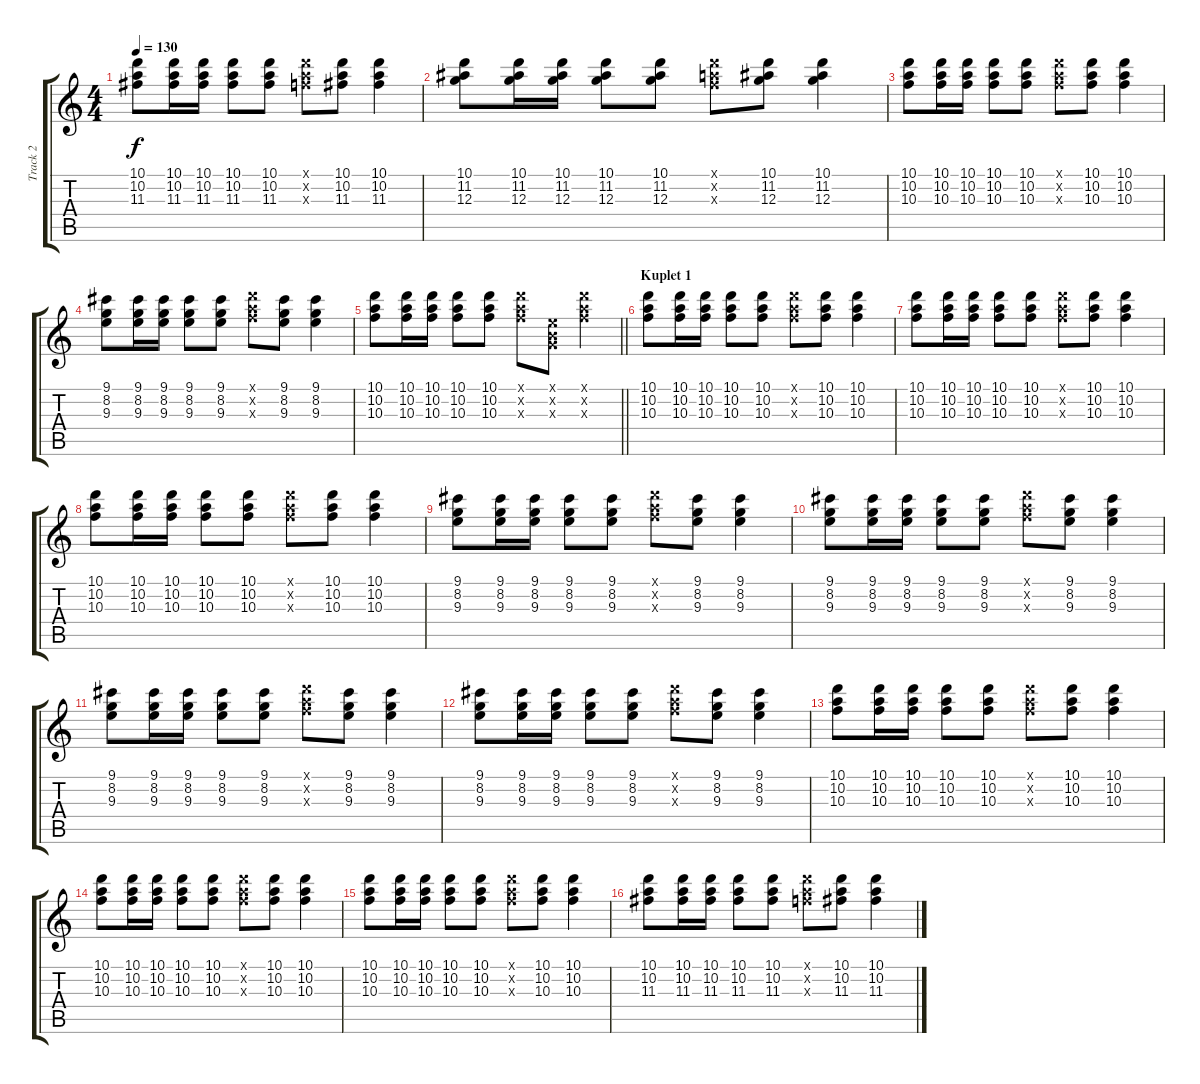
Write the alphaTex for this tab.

\track ("Track 2" "Track 2") {instrument acousticguitarsteel}
\staff {score tabs}
\tuning (E4 B3 G3 D3 A2 E2) {hide}
\ts (4 4)
\tempo 130
\clef g2
\ks c
(10.1 10.2 11.3).8{dy f} (10.1 10.2 11.3).16 (10.1 10.2 11.3).16 (10.1 10.2 11.3).8 (10.1 10.2 11.3).8 (10.1{x} 10.2{x} 10.3{x}).8 (10.1 10.2 11.3).8 (10.1 10.2 11.3).4 |
(10.1 11.2 12.3).8 (10.1 11.2 12.3).16 (10.1 11.2 12.3).16 (10.1 11.2 12.3).8 (10.1 11.2 12.3).8 (10.1{x} 10.2{x} 10.3{x}).8 (10.1 11.2 12.3).8 (10.1 11.2 12.3).4 |
(10.1 10.2 10.3).8 (10.1 10.2 10.3).16 (10.1 10.2 10.3).16 (10.1 10.2 10.3).8 (10.1 10.2 10.3).8 (10.1{x} 10.2{x} 10.3{x}).8 (10.1 10.2 10.3).8 (10.1 10.2 10.3).4 |
(9.1 8.2 9.3).8 (9.1 8.2 9.3).16 (9.1 8.2 9.3).16 (9.1 8.2 9.3).8 (9.1 8.2 9.3).8 (10.1{x} 10.2{x} 10.3{x}).8 (9.1 8.2 9.3).8 (9.1 8.2 9.3).4 |
\barLineRight lightlight
(10.1 10.2 10.3).8 (10.1 10.2 10.3).16 (10.1 10.2 10.3).16 (10.1 10.2 10.3).8 (10.1 10.2 10.3).8 (10.1{x} 10.2{x} 10.3{x}).8 (0.1{x} 0.2{x} 0.3{x}).8 (10.1{x} 10.2{x} 10.3{x}).4 |
\section ("" "Kuplet 1")
(10.1 10.2 10.3).8 (10.1 10.2 10.3).16 (10.1 10.2 10.3).16 (10.1 10.2 10.3).8 (10.1 10.2 10.3).8 (10.1{x} 10.2{x} 10.3{x}).8 (10.1 10.2 10.3).8 (10.1 10.2 10.3).4 |
(10.1 10.2 10.3).8 (10.1 10.2 10.3).16 (10.1 10.2 10.3).16 (10.1 10.2 10.3).8 (10.1 10.2 10.3).8 (10.1{x} 10.2{x} 10.3{x}).8 (10.1 10.2 10.3).8 (10.1 10.2 10.3).4 |
(10.1 10.2 10.3).8 (10.1 10.2 10.3).16 (10.1 10.2 10.3).16 (10.1 10.2 10.3).8 (10.1 10.2 10.3).8 (10.1{x} 10.2{x} 10.3{x}).8 (10.1 10.2 10.3).8 (10.1 10.2 10.3).4 |
(9.1 8.2 9.3).8 (9.1 8.2 9.3).16 (9.1 8.2 9.3).16 (9.1 8.2 9.3).8 (9.1 8.2 9.3).8 (10.1{x} 10.2{x} 10.3{x}).8 (9.1 8.2 9.3).8 (9.1 8.2 9.3).4 |
(9.1 8.2 9.3).8 (9.1 8.2 9.3).16 (9.1 8.2 9.3).16 (9.1 8.2 9.3).8 (9.1 8.2 9.3).8 (10.1{x} 10.2{x} 10.3{x}).8 (9.1 8.2 9.3).8 (9.1 8.2 9.3).4 |
(9.1 8.2 9.3).8 (9.1 8.2 9.3).16 (9.1 8.2 9.3).16 (9.1 8.2 9.3).8 (9.1 8.2 9.3).8 (10.1{x} 10.2{x} 10.3{x}).8 (9.1 8.2 9.3).8 (9.1 8.2 9.3).4 |
(9.1 8.2 9.3).8 (9.1 8.2 9.3).16 (9.1 8.2 9.3).16 (9.1 8.2 9.3).8 (9.1 8.2 9.3).8 (10.1{x} 10.2{x} 10.3{x}).8 (9.1 8.2 9.3).8 (9.1 8.2 9.3).4 |
(10.1 10.2 10.3).8 (10.1 10.2 10.3).16 (10.1 10.2 10.3).16 (10.1 10.2 10.3).8 (10.1 10.2 10.3).8 (10.1{x} 10.2{x} 10.3{x}).8 (10.1 10.2 10.3).8 (10.1 10.2 10.3).4 |
(10.1 10.2 10.3).8 (10.1 10.2 10.3).16 (10.1 10.2 10.3).16 (10.1 10.2 10.3).8 (10.1 10.2 10.3).8 (10.1{x} 10.2{x} 10.3{x}).8 (10.1 10.2 10.3).8 (10.1 10.2 10.3).4 |
(10.1 10.2 10.3).8 (10.1 10.2 10.3).16 (10.1 10.2 10.3).16 (10.1 10.2 10.3).8 (10.1 10.2 10.3).8 (10.1{x} 10.2{x} 10.3{x}).8 (10.1 10.2 10.3).8 (10.1 10.2 10.3).4 |
(10.1 10.2 11.3).8 (10.1 10.2 11.3).16 (10.1 10.2 11.3).16 (10.1 10.2 11.3).8 (10.1 10.2 11.3).8 (10.1{x} 10.2{x} 10.3{x}).8 (10.1 10.2 11.3).8 (10.1 10.2 11.3).4
